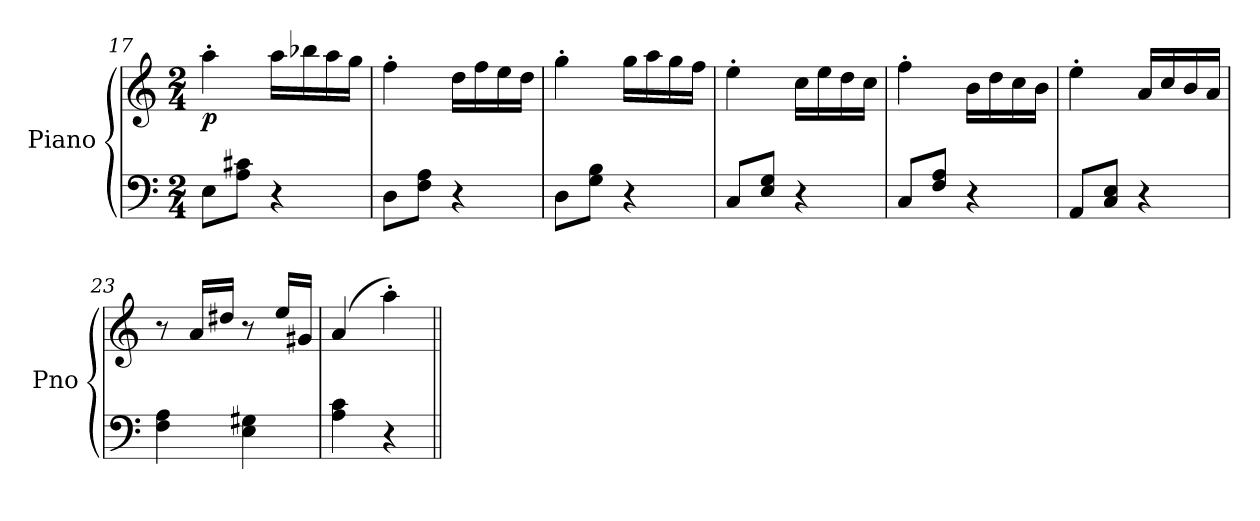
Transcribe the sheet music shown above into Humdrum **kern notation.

**kern	**kern	**dynam
*part1	*part1	*part1
*staff2	*staff1	*staff1/2
*I"Piano	*	*
*I'Pno	*	*
*clefF4	*clefG2	*
*k[]	*k[]	*
*C:	*C:	*
*M2/4	*M2/4	*
=17	=17	=17
!	!	!LO:DY:b
8E\L	4aa'\	p
8A\ 8c#X\J	.	.
4r	16aa\LL	.
.	16bb-X\	.
.	16aa\	.
.	16gg\JJ	.
=18	=18	=18
8D\L	4ff'\	.
8F\ 8A\J	.	.
4r	16dd\LL	.
.	16ff\	.
.	16ee\	.
.	16dd\JJ	.
=19	=19	=19
8D\L	4gg'\	.
8G\ 8B\J	.	.
4r	16gg\LL	.
.	16aa\	.
.	16gg\	.
.	16ff\JJ	.
!!LO:LB:g=z
=20	=20	=20
8C/L	4ee'\	.
8E/ 8G/J	.	.
4r	16cc\LL	.
.	16ee\	.
.	16dd\	.
.	16cc\JJ	.
=21	=21	=21
8C/L	4ff'\	.
8F/ 8A/J	.	.
4r	16b\LL	.
.	16dd\	.
.	16cc\	.
.	16b\JJ	.
=22	=22	=22
8AA/L	4ee'\	.
8C/ 8E/J	.	.
4r	16a/LL	.
.	16cc/	.
.	16b/	.
.	16a/JJ	.
=23	=23	=23
4F\ 4A\	8r	.
.	16a/LL	.
.	16dd#X/JJ	.
4E\ 4G#X\	8r	.
.	16ee/LL	.
.	16g#X/JJ	.
=24	=24	=24
4A\ 4c\	(4a/	.
4r	4aa'Z\)	.
=||	=||	=||
*-	*-	*-
